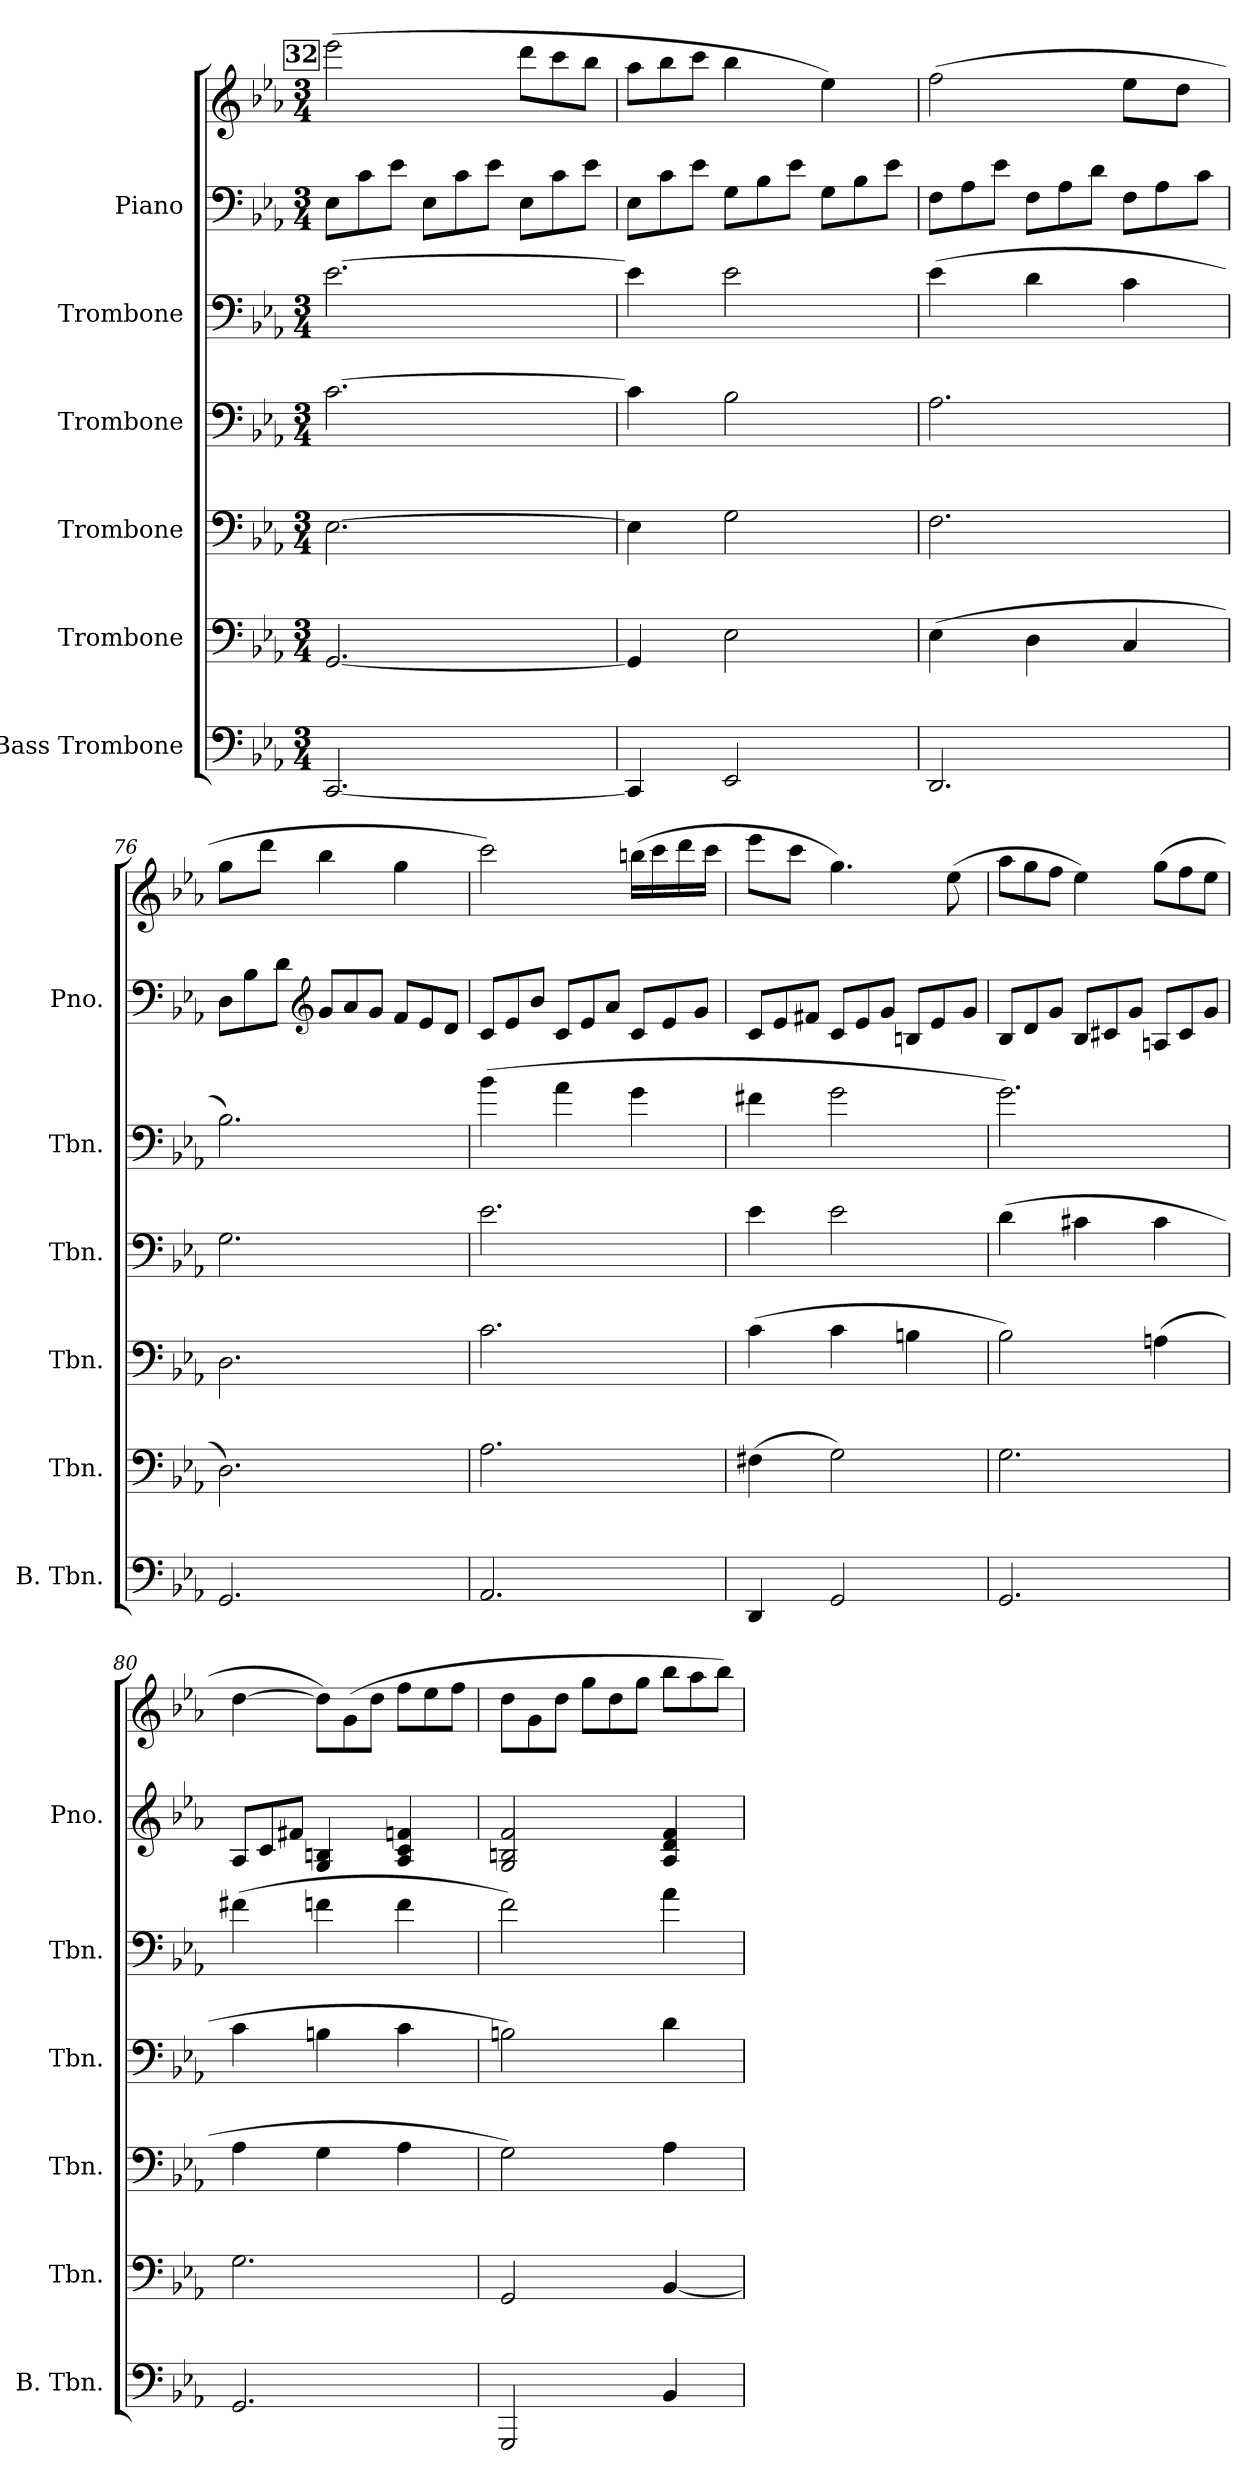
**kern	**kern	**kern	**kern	**kern	**kern	**kern
*part6	*part5	*part4	*part3	*part2	*part1	*part1
*staff7	*staff6	*staff5	*staff4	*staff3	*staff2	*staff1
*I"Bass Trombone	*I"Trombone	*I"Trombone	*I"Trombone	*I"Trombone	*I"Piano	*
*I'B. Tbn.	*I'Tbn.	*I'Tbn.	*I'Tbn.	*I'Tbn.	*I'Pno.	*
!!LO:LB:g=z
*clefF4	*clefF4	*clefF4	*clefF4	*clefF4	*clefF4	*clefG2
*k[b-e-a-]	*k[b-e-a-]	*k[b-e-a-]	*k[b-e-a-]	*k[b-e-a-]	*k[b-e-a-]	*k[b-e-a-]
*M3/4	*M3/4	*M3/4	*M3/4	*M3/4	*M3/4	*M3/4
*	*	*	*	*	*Xtuplet	*
!!LO:REH:place=s1:a:B:fs=14:t=32
=73	=73	=73	=73	=73	=73	=73
[2.CC/	[2.GG/	[2.E-\	[2.c\	[2.e-\	12E-\L	(2eee-\
.	.	.	.	.	12c\	.
.	.	.	.	.	12e-\J	.
.	.	.	.	.	12E-\L	.
.	.	.	.	.	12c\	.
.	.	.	.	.	12e-\J	.
*	*	*	*	*	*	*Xtuplet
.	.	.	.	.	12E-\L	12ddd\L
.	.	.	.	.	12c\	12ccc\
.	.	.	.	.	12e-\J	12bb-\J
=74	=74	=74	=74	=74	=74	=74
4CC/]	4GG/]	4E-\]	4c\]	4e-\]	12E-\L	12aa-\L
.	.	.	.	.	12c\	12bb-\
.	.	.	.	.	12e-\J	12ccc\J
2EE-/	2E-\	2G\	2B-\	2e-\	12G\L	4bb-\
.	.	.	.	.	12B-\	.
.	.	.	.	.	12e-\J	.
.	.	.	.	.	12G\L	4ee-\)
.	.	.	.	.	12B-\	.
.	.	.	.	.	12e-\J	.
=75	=75	=75	=75	=75	=75	=75
2.DD/	(4E-\	2.F\	2.A-\	(4e-\	12F\L	(2ff\
.	.	.	.	.	12A-\	.
.	.	.	.	.	12e-\J	.
.	4D\	.	.	4d\	12F\L	.
.	.	.	.	.	12A-\	.
.	.	.	.	.	12d\J	.
.	4C/	.	.	4c\	12F\L	8ee-\L
.	.	.	.	.	12A-\	.
.	.	.	.	.	.	8dd\J
.	.	.	.	.	12c\J	.
=76	=76	=76	=76	=76	=76	=76
2.GG/	2.D\)	2.D\	2.G\	2.B-\)	12D\L	8gg\L
.	.	.	.	.	12B-\	.
.	.	.	.	.	.	8ddd\J
.	.	.	.	.	12d\J	.
*	*	*	*	*	*clefG2	*
.	.	.	.	.	12g/L	4bb-\
.	.	.	.	.	12a-/	.
.	.	.	.	.	12g/J	.
.	.	.	.	.	12f/L	4gg\
.	.	.	.	.	12e-/	.
.	.	.	.	.	12d/J	.
=77	=77	=77	=77	=77	=77	=77
2.AA-/	2.A-\	2.c\	2.e-\	(4b-\	12c/L	2ccc\)
.	.	.	.	.	12e-/	.
.	.	.	.	.	12b-/J	.
.	.	.	.	4a-\	12c/L	.
.	.	.	.	.	12e-/	.
.	.	.	.	.	12a-/J	.
.	.	.	.	4g\	12c/L	(16bbn\LL
.	.	.	.	.	.	16ccc\
.	.	.	.	.	12e-/	.
.	.	.	.	.	.	16ddd\
.	.	.	.	.	12g/J	.
.	.	.	.	.	.	16ccc\JJ
!!LO:PB:g=z
=78	=78	=78	=78	=78	=78	=78
4DD/	(4F#X\	(4c\	4e-\	4f#X\	12c/L	8eee-\L
.	.	.	.	.	12e-/	.
.	.	.	.	.	.	8ccc\J
.	.	.	.	.	12f#X/J	.
2GG/	2G\)	4c\	2e-\	2g\	12c/L	4.gg\)
.	.	.	.	.	12e-/	.
.	.	.	.	.	12g/J	.
.	.	4Bn\	.	.	12Bn/L	.
.	.	.	.	.	12e-/	.
.	.	.	.	.	.	(8ee-\
.	.	.	.	.	12g/J	.
=79	=79	=79	=79	=79	=79	=79
2.GG/	2.G\	2B-\)	(4d\	2.g\)	12B-/L	12aa-\L
.	.	.	.	.	12d/	12gg\
.	.	.	.	.	12g/J	12ff\J
.	.	.	4c#X\	.	12B-/L	4ee-\)
.	.	.	.	.	12c#X/	.
.	.	.	.	.	12g/J	.
.	.	(4An\	4c#\	.	12An/L	(12gg\L
.	.	.	.	.	12c#/	12ff\
.	.	.	.	.	12g/J	12ee-\J
=80	=80	=80	=80	=80	=80	=80
2.GG/	2.G\	4A-\	4c\	(4f#X\	12A-/L	[4dd\
.	.	.	.	.	12c/	.
.	.	.	.	.	12f#X/J	.
.	.	4G\	4Bn\	4fn\	4G/ 4Bn/	12dd\L])
.	.	.	.	.	.	(12g\
.	.	.	.	.	.	12dd\J
.	.	4A-\	4c\	4f\	4A-/ 4c/ 4fn/	12ff\L
.	.	.	.	.	.	12ee-\
.	.	.	.	.	.	12ff\J
=81	=81	=81	=81	=81	=81	=81
2GGG/	2GG/	2G\)	2Bn\)	2f\)	2G/ 2Bn/ 2f/	12dd\L
.	.	.	.	.	.	12g\
.	.	.	.	.	.	12dd\J
.	.	.	.	.	.	12gg\L
.	.	.	.	.	.	12dd\
.	.	.	.	.	.	12gg\J
4BB-/	[4BB-/	4A-\	4d\	4a-\	4A-/ 4d/ 4f/	12bb-\L
.	.	.	.	.	.	12aa-\
.	.	.	.	.	.	12bb-\J)
=	=	=	=	=	=	=
*-	*-	*-	*-	*-	*-	*-
